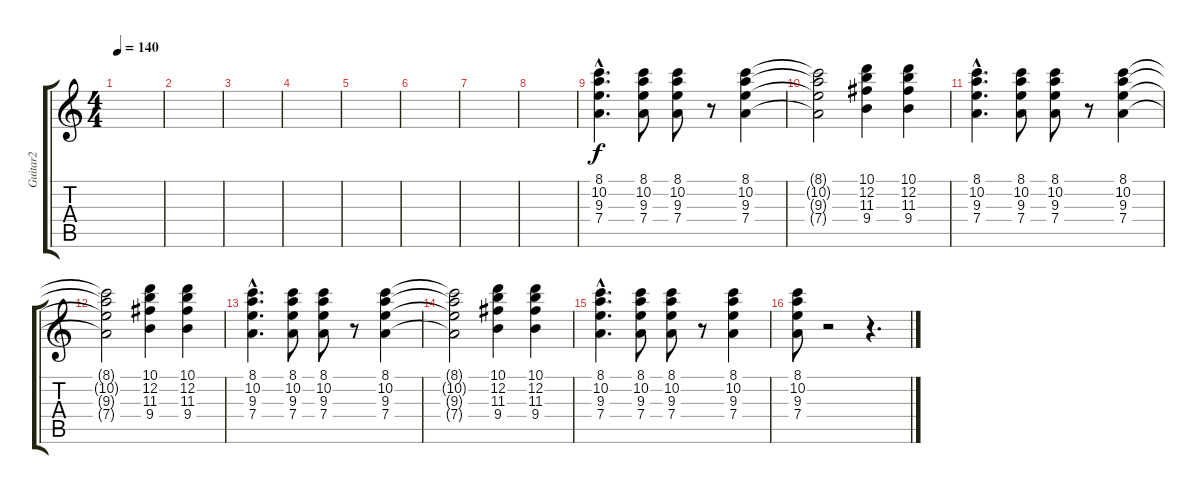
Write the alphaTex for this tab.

\track ("Guitar2" "Guitar2") {instrument electricguitarclean}
\staff {score tabs}
\tuning (E4 B3 G3 D3 A2 E2) {hide}
\ts (4 4)
\tempo 140
\clef g2
\ks c
|
|
|
|
|
|
|
|
(8.1{hac} 10.2{hac} 9.3{hac} 7.4{hac}).4{d} (8.1 10.2 9.3 7.4).8 (8.1 10.2 9.3 7.4).8 r.8 (8.1 10.2 9.3 7.4).4 |
(8.1{t} 10.2{t} 9.3{t} 7.4{t}).2 (10.1 12.2 11.3 9.4).4 (10.1 12.2 11.3 9.4).4 |
(8.1{hac} 10.2{hac} 9.3{hac} 7.4{hac}).4{d} (8.1 10.2 9.3 7.4).8 (8.1 10.2 9.3 7.4).8 r.8 (8.1 10.2 9.3 7.4).4 |
(8.1{t} 10.2{t} 9.3{t} 7.4{t}).2 (10.1 12.2 11.3 9.4).4 (10.1 12.2 11.3 9.4).4 |
(8.1{hac} 10.2{hac} 9.3{hac} 7.4{hac}).4{d} (8.1 10.2 9.3 7.4).8 (8.1 10.2 9.3 7.4).8 r.8 (8.1 10.2 9.3 7.4).4 |
(8.1{t} 10.2{t} 9.3{t} 7.4{t}).2 (10.1 12.2 11.3 9.4).4 (10.1 12.2 11.3 9.4).4 |
(8.1{hac} 10.2{hac} 9.3{hac} 7.4{hac}).4{d} (8.1 10.2 9.3 7.4).8 (8.1 10.2 9.3 7.4).8 r.8 (8.1 10.2 9.3 7.4).4 |
(8.1 10.2 9.3 7.4).8 r.2 r.4{d}
